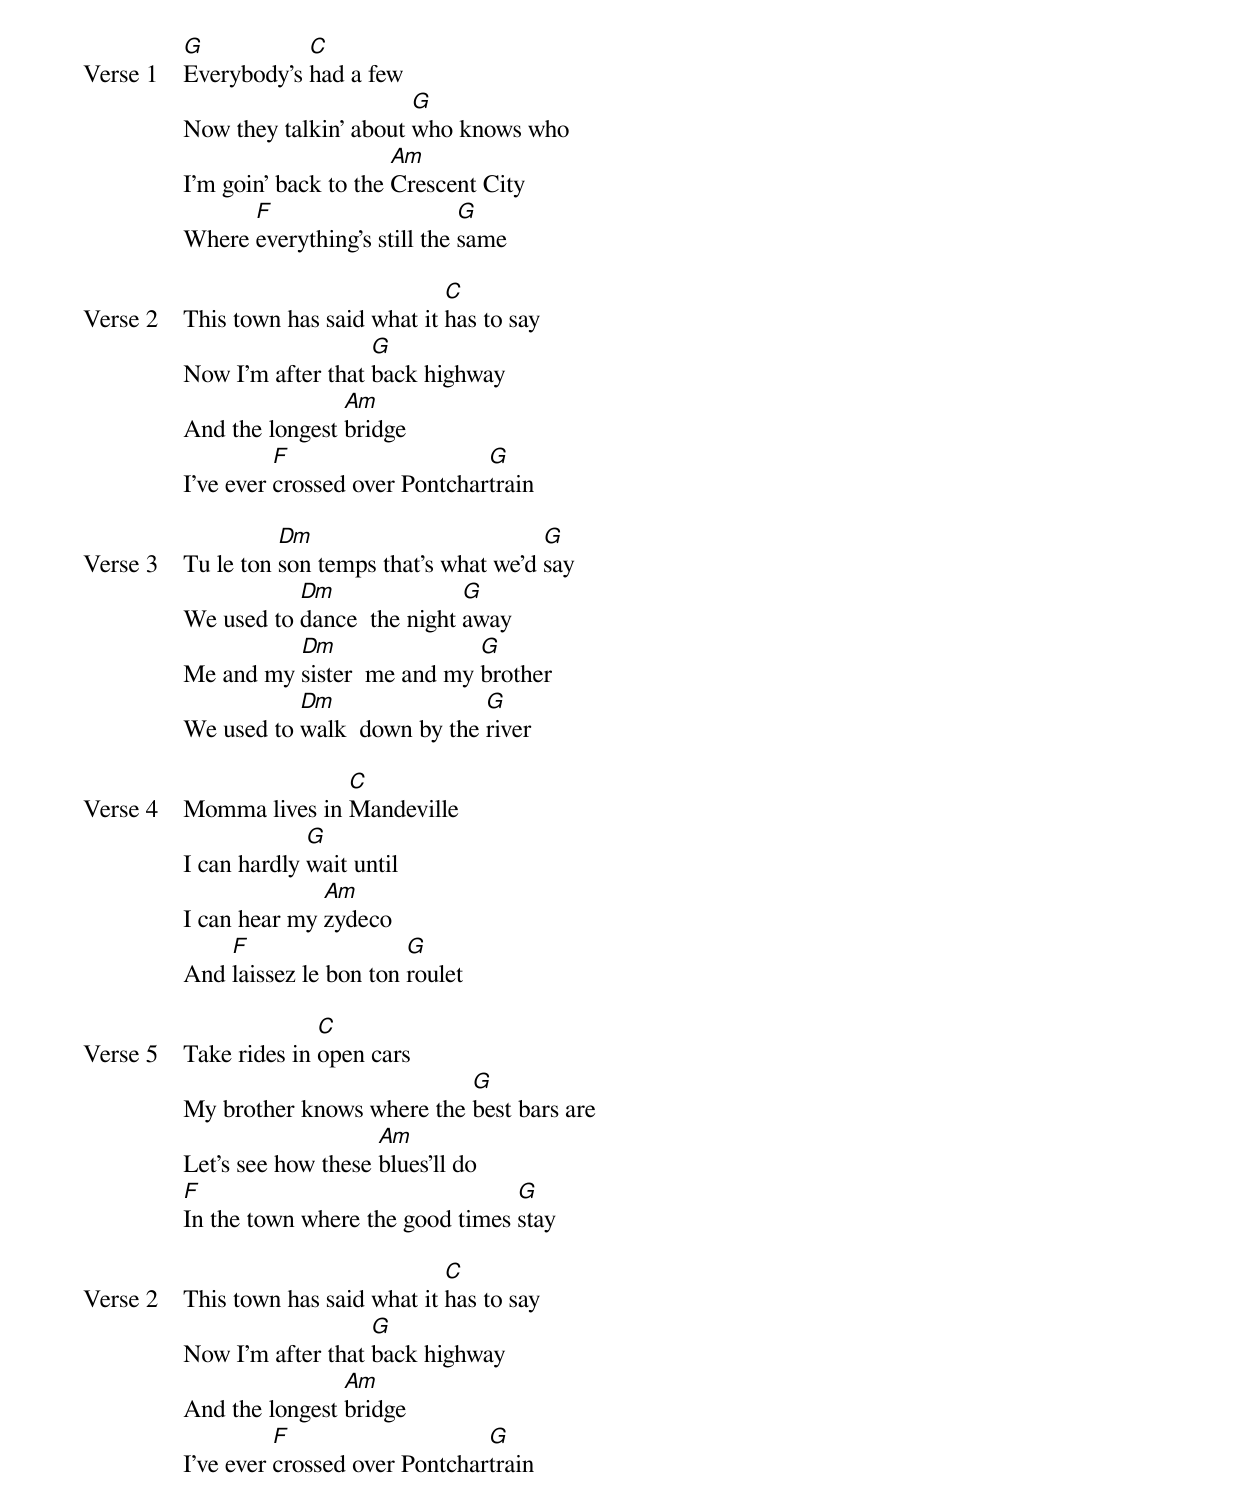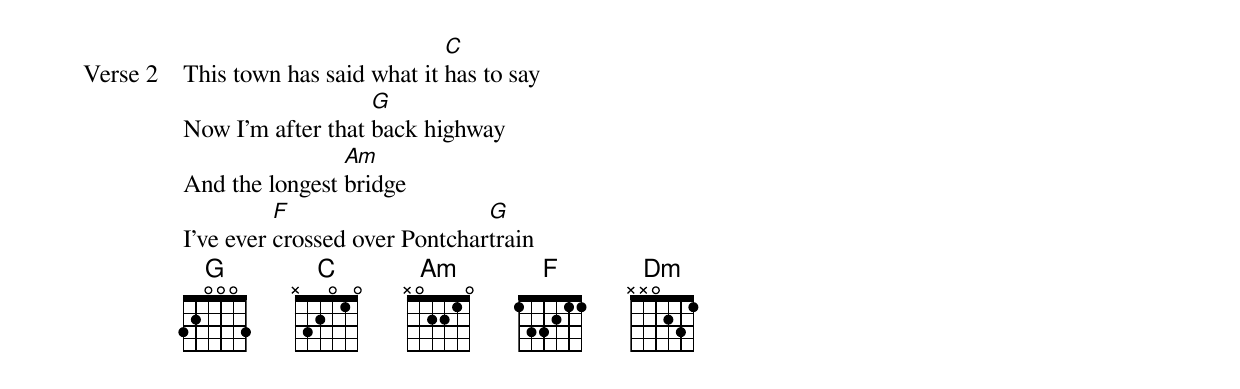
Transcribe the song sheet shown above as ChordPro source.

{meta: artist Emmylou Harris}
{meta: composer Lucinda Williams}
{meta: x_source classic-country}
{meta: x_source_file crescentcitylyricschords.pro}
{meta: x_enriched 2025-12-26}

{start_of_verse: Verse 1}
[G]Everybody's [C]had a few
Now they talkin' about [G]who knows who
I'm goin' back to the [Am]Crescent City
Where [F]everything's still the [G]same
{end_of_verse}

{start_of_verse: Verse 2}
This town has said what it [C]has to say
Now I'm after that [G]back highway
And the longest [Am]bridge
I've ever [F]crossed over Pontchar[G]train
{end_of_verse}

{start_of_verse: Verse 3}
Tu le ton [Dm]son temps that's what we'd [G]say
We used to [Dm]dance  the night [G]away
Me and my [Dm]sister  me and my [G]brother
We used to [Dm]walk  down by the [G]river
{end_of_verse}

{start_of_verse: Verse 4}
Momma lives in [C]Mandeville
I can hardly [G]wait until
I can hear my [Am]zydeco
And [F]laissez le bon ton [G]roulet
{end_of_verse}

{start_of_verse: Verse 5}
Take rides in [C]open cars
My brother knows where the [G]best bars are
Let's see how these [Am]blues'll do
[F]In the town where the good times [G]stay
{end_of_verse}

{start_of_verse: Verse 2}
This town has said what it [C]has to say
Now I'm after that [G]back highway
And the longest [Am]bridge
I've ever [F]crossed over Pontchar[G]train
{end_of_verse}

{start_of_verse: Verse 2}
This town has said what it [C]has to say
Now I'm after that [G]back highway
And the longest [Am]bridge
I've ever [F]crossed over Pontchar[G]train
{end_of_verse}
